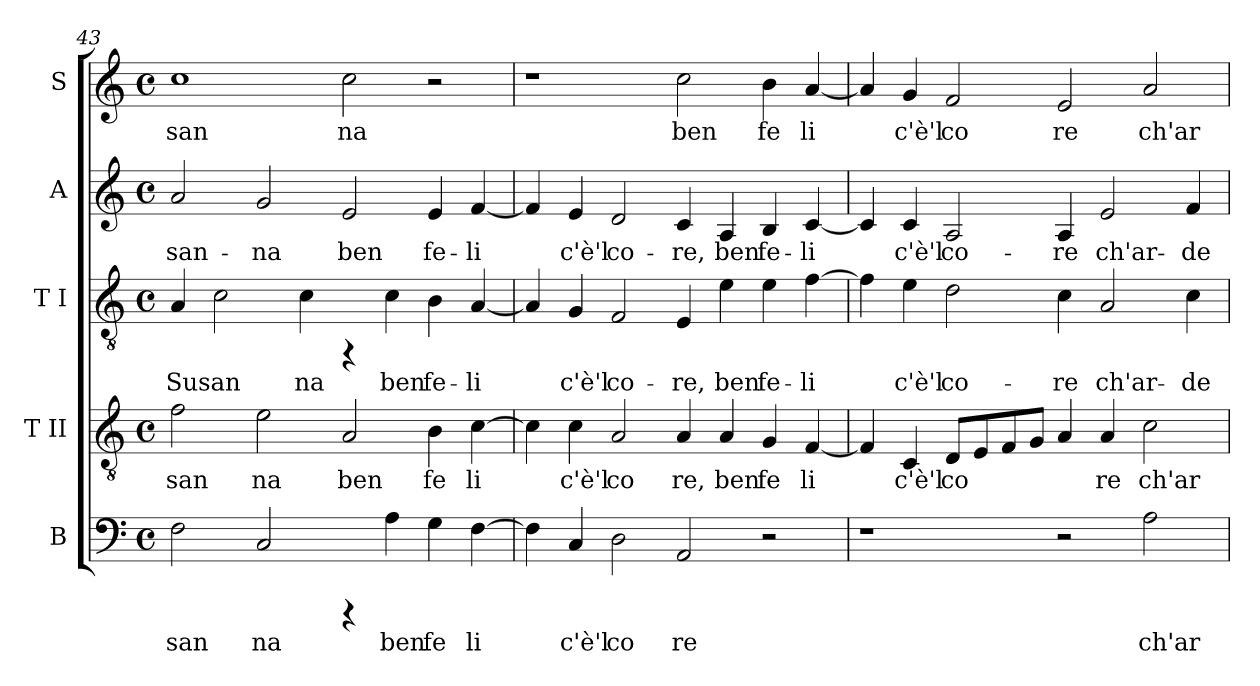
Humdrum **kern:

**kern	**text	**kern	**text	**kern	**text	**kern	**text	**kern	**text
*part5	*part5	*part4	*part4	*part3	*part3	*part2	*part2	*part1	*part1
*staff5	*staff5	*staff4	*staff4	*staff3	*staff3	*staff2	*staff2	*staff1	*staff1
*I"B	*	*I"T II	*	*I"T I	*	*I"A	*	*I"S	*
*clefF4	*	*clefGv2	*	*clefGv2	*	*clefG2	*	*clefG2	*
*k[]	*	*k[]	*	*k[]	*	*k[]	*	*k[]	*
*C:	*	*C:	*	*C:	*	*C:	*	*C:	*
*M4/4	*	*M4/4	*	*M4/4	*	*M4/4	*	*M4/4	*
*met(c)	*	*met(c)	*	*met(c)	*	*met(c)	*	*met(c)	*
=43	=43	=43	=43	=43	=43	=43	=43	=43	=43
!	!LO:LY:b:cj	!	!LO:LY:b:cj	!	!LO:LY:b:cj	!	!LO:LY:b:cj	!	!LO:LY:b:cj
2F\	san	2f\	san	4A/	Susan-	2a/	-san-	1cc	san
!	!	!	!	!	!LO:LY:b:cj	!	!	!	!
.	.	.	.	2c\	--	.	.	.	.
!	!LO:LY:b:cj	!	!LO:LY:b:cj	!	!	!	!LO:LY:b:cj	!	!
2C/	na	2e\	na	.	.	2g/	-na	.	.
!	!	!	!	!	!LO:LY:b:cj	!	!	!	!
.	.	.	.	4c\	-na	.	.	.	.
!	!	!	!LO:LY:b:cj	!	!	!	!LO:LY:b:cj	!	!LO:LY:b:cj
4rCCC	.	2A/	ben	4rFF	.	2e/	ben	2cc\	na
!	!LO:LY:b:cj	!	!	!	!LO:LY:b:cj	!	!	!	!
4A\	ben	.	.	4c\	ben	.	.	.	.
!	!LO:LY:b:cj	!	!LO:LY:b:cj	!	!LO:LY:b:cj	!	!LO:LY:b:cj	!	!
4G\	fe	4B\	fe	4B\	fe-	4e/	fe-	2r	.
!	!LO:LY:b:cj	!	!LO:LY:b:cj	!	!LO:LY:b:cj	!	!LO:LY:b:cj	!	!
[>4F\	li	[>4c\	li	[<4A/	-li-	[<4f/	-li-	.	.
=44	=44	=44	=44	=44	=44	=44	=44	=44	=44
!	!LO:LY:b:cj	!	!LO:LY:b:cj	!	!LO:LY:b:cj	!	!LO:LY:b:cj	!	!
4F\]	.	4c\]	.	4A/]	--	4f/]	--	1r	.
!	!LO:LY:b:cj	!	!LO:LY:b:cj	!	!LO:LY:b:cj	!	!LO:LY:b:cj	!	!
4C/	c'è'l	4c\	c'è'l	4G/	-c'è'l	4e/	-c'è'l	.	.
!	!LO:LY:b:cj	!	!LO:LY:b:cj	!	!LO:LY:b:cj	!	!LO:LY:b:cj	!	!
2D\	co	2A/	co	2F/	co-	2d/	co-	.	.
!	!LO:LY:b:cj	!	!LO:LY:b:cj	!	!LO:LY:b:cj	!	!LO:LY:b:cj	!	!LO:LY:b:cj
2AA/	re	4A/	re,	4E/	-re,	4c/	-re,	2cc\	ben
!	!	!	!LO:LY:b:cj	!	!LO:LY:b:cj	!	!LO:LY:b:cj	!	!
.	.	4A/	ben	4e\	ben	4A/	ben	.	.
!	!	!	!LO:LY:b:cj	!	!LO:LY:b:cj	!	!LO:LY:b:cj	!	!LO:LY:b:cj
2r	.	4G/	fe	4e\	fe-	4B/	fe-	4b\	fe
!	!	!	!LO:LY:b:cj	!	!LO:LY:b:cj	!	!LO:LY:b:cj	!	!LO:LY:b:cj
.	.	[<4F/	li	[>4f\	-li-	[<4c/	-li-	[<4a/	li
=45	=45	=45	=45	=45	=45	=45	=45	=45	=45
!	!	!	!LO:LY:b:cj	!	!LO:LY:b:cj	!	!LO:LY:b:cj	!	!LO:LY:b:cj
1r	.	4F/]	.	4f\]	--	4c/]	--	4a/]	.
!	!	!	!LO:LY:b:cj	!	!LO:LY:b:cj	!	!LO:LY:b:cj	!	!LO:LY:b:cj
.	.	4C/	c'è'l	4e\	-c'è'l	4c/	-c'è'l	4g/	c'è'l
!	!	!	!LO:LY:b:cj	!	!LO:LY:b:cj	!	!LO:LY:b:cj	!	!LO:LY:b:cj
.	.	8D/L	co	2d\	co-	2A/	co-	2f/	co
!	!	!	!LO:LY:b:cj	!	!	!	!	!	!
.	.	8E/	.	.	.	.	.	.	.
!	!	!	!LO:LY:b:cj	!	!	!	!	!	!
.	.	8F/	.	.	.	.	.	.	.
!	!	!	!LO:LY:b:cj	!	!	!	!	!	!
.	.	8G/J	.	.	.	.	.	.	.
!	!	!	!LO:LY:b:cj	!	!LO:LY:b:cj	!	!LO:LY:b:cj	!	!LO:LY:b:cj
2r	.	4A/	.	4c\	-re	4A/	-re	2e/	re
!	!	!	!LO:LY:b:cj	!	!LO:LY:b:cj	!	!LO:LY:b:cj	!	!
.	.	4A/	re	2A/	ch'ar-	2e/	ch'ar-	.	.
!	!LO:LY:b:cj	!	!LO:LY:b:cj	!	!	!	!	!	!LO:LY:b:cj
2A\	ch'ar	2c\	ch'ar	.	.	.	.	2a/	ch'ar
!	!	!	!	!	!LO:LY:b:cj	!	!LO:LY:b:cj	!	!
.	.	.	.	4c\	-de	4f/	-de	.	.
=	=	=	=	=	=	=	=	=	=
*-	*-	*-	*-	*-	*-	*-	*-	*-	*-
